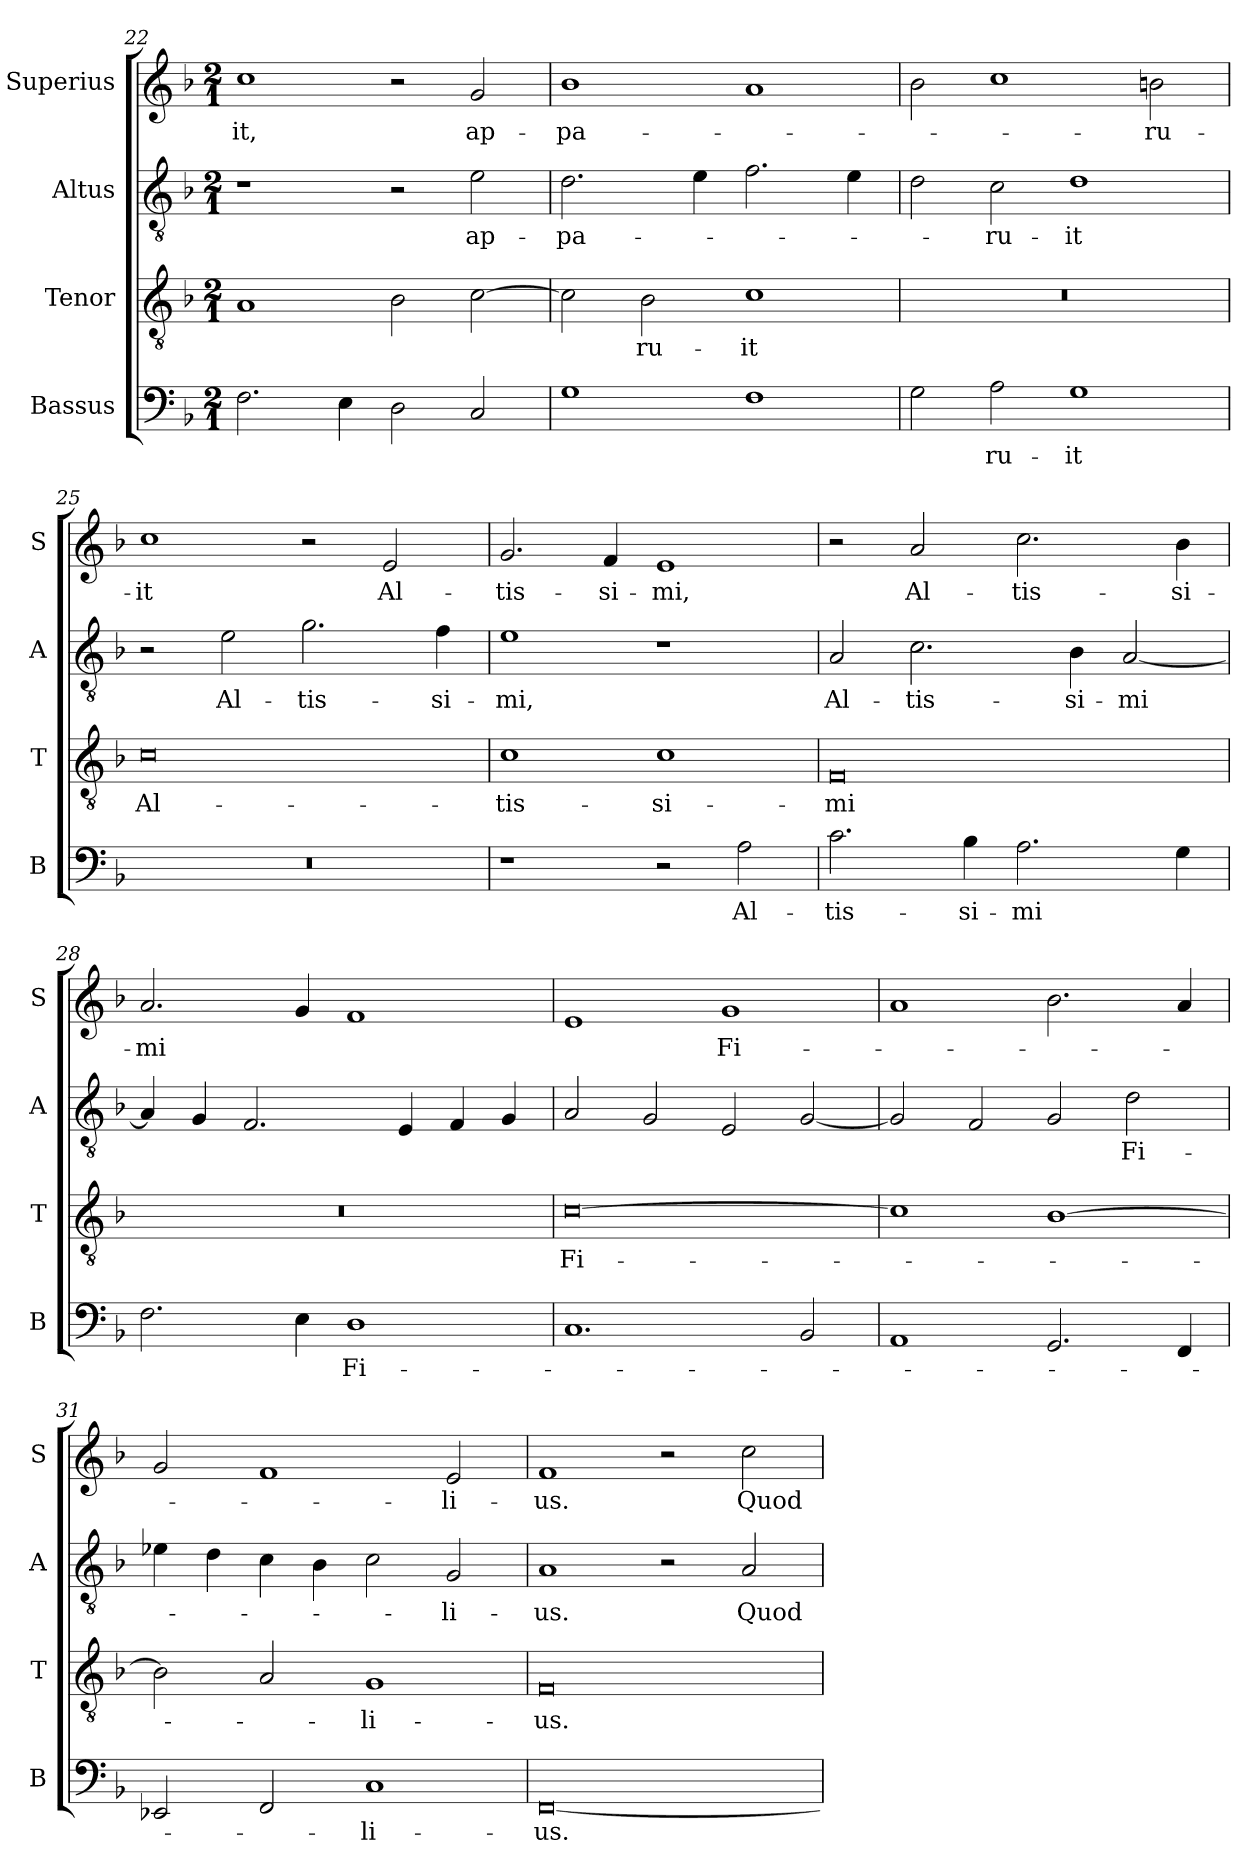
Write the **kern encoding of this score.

**kern	**text	**kern	**text	**kern	**text	**kern	**text
*part4	*part4	*part3	*part3	*part2	*part2	*part1	*part1
*staff4	*staff4	*staff3	*staff3	*staff2	*staff2	*staff1	*staff1
*I"Bassus	*	*I"Tenor	*	*I"Altus	*	*I"Superius	*
*I'B	*	*I'T	*	*I'A	*	*I'S	*
*clefF4	*	*clefGv2	*	*clefGv2	*	*clefG2	*
*k[b-]	*	*k[b-]	*	*k[b-]	*	*k[b-]	*
*d:	*	*d:	*	*d:	*	*d:	*
*M2/1	*	*M2/1	*	*M2/1	*	*M2/1	*
=22	=22	=22	=22	=22	=22	=22	=22
2.F	.	1A	.	1r	.	1cc	-it,
4E	.	.	.	.	.	.	.
2D	.	2B-	.	2r	.	2r	.
2C	.	[2c	.	2e	ap-	2g	ap-
=23	=23	=23	=23	=23	=23	=23	=23
1G	.	2c]	.	2.d	-pa-	1b-	-pa-
.	.	2B-	-ru-	.	.	.	.
.	.	.	.	4e	.	.	.
1F	.	1c	-it	2.f	.	1a	.
.	.	.	.	4e	.	.	.
=24	=24	=24	=24	=24	=24	=24	=24
2G	.	0r	.	2d	.	2b-	.
2A	-ru-	.	.	2c	-ru-	1cc	.
1G	-it	.	.	1d	-it	.	.
.	.	.	.	.	.	2bn	-ru-
=25	=25	=25	=25	=25	=25	=25	=25
0r	.	0c	Al-	2r	.	1cc	-it
.	.	.	.	2e	Al-	.	.
.	.	.	.	2.g	-tis-	2r	.
.	.	.	.	.	.	2e	Al-
.	.	.	.	4f	-si-	.	.
=26	=26	=26	=26	=26	=26	=26	=26
1r	.	1c	-tis-	1e	-mi,	2.g	-tis-
.	.	.	.	.	.	4f	-si-
2r	.	1c	-si-	1r	.	1e	-mi,
2A	Al-	.	.	.	.	.	.
=27	=27	=27	=27	=27	=27	=27	=27
2.c	-tis-	0F	-mi	2A	Al-	2r	.
.	.	.	.	2.c	-tis-	2a	Al-
4B-	-si-	.	.	.	.	.	.
2.A	-mi	.	.	.	.	2.cc	-tis-
.	.	.	.	4B-	-si-	.	.
.	.	.	.	[2A	-mi	.	.
4G	.	.	.	.	.	4b-	-si-
=28	=28	=28	=28	=28	=28	=28	=28
2.F	.	0r	.	4A]	.	2.a	-mi
.	.	.	.	4G	.	.	.
.	.	.	.	2.F	.	.	.
4E	.	.	.	.	.	4g	.
1D	Fi-	.	.	.	.	1f	.
.	.	.	.	4E	.	.	.
.	.	.	.	4F	.	.	.
.	.	.	.	4G	.	.	.
=29	=29	=29	=29	=29	=29	=29	=29
1.C	.	[0c	Fi-	2A	.	1e	.
.	.	.	.	2G	.	.	.
.	.	.	.	2E	.	1g	Fi-
2BB-	.	.	.	[2G	.	.	.
=30	=30	=30	=30	=30	=30	=30	=30
1AA	.	1c]	.	2G]	.	1a	.
.	.	.	.	2F	.	.	.
2.GG	.	[1B-	.	2G	.	2.b-	.
.	.	.	.	2d	Fi-	.	.
4FF	.	.	.	.	.	4a	.
=31	=31	=31	=31	=31	=31	=31	=31
2EE-X	.	2B-]	.	4e-X	.	2g	.
.	.	.	.	4d	.	.	.
2FF	.	2A	.	4c	.	1f	.
.	.	.	.	4B-	.	.	.
1C	-li-	1G	-li-	2c	.	.	.
.	.	.	.	2G	-li-	2e	-li-
=32	=32	=32	=32	=32	=32	=32	=32
[0FF	-us.	0F	-us.	1A	-us.	1f	-us.
.	.	.	.	2r	.	2r	.
.	.	.	.	2A	Quod	2cc	Quod
=	=	=	=	=	=	=	=
*-	*-	*-	*-	*-	*-	*-	*-
